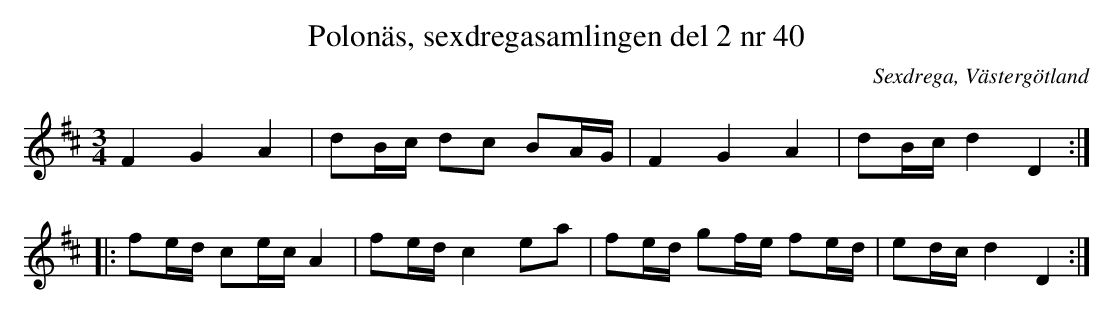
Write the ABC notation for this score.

X:1
T: Polonäs, sexdregasamlingen del 2 nr 40
O: Sexdrega, Västergötland
M: 3/4
L: 1/16
K: D
F4 G4 A4 | d2Bc d2c2 B2AG | F4 G4 A4 | d2Bc d4 D4 ::
f2ed c2ec A4 | f2ed c4 e2a2 | f2ed g2fe f2ed | e2dc d4 D4 :|
